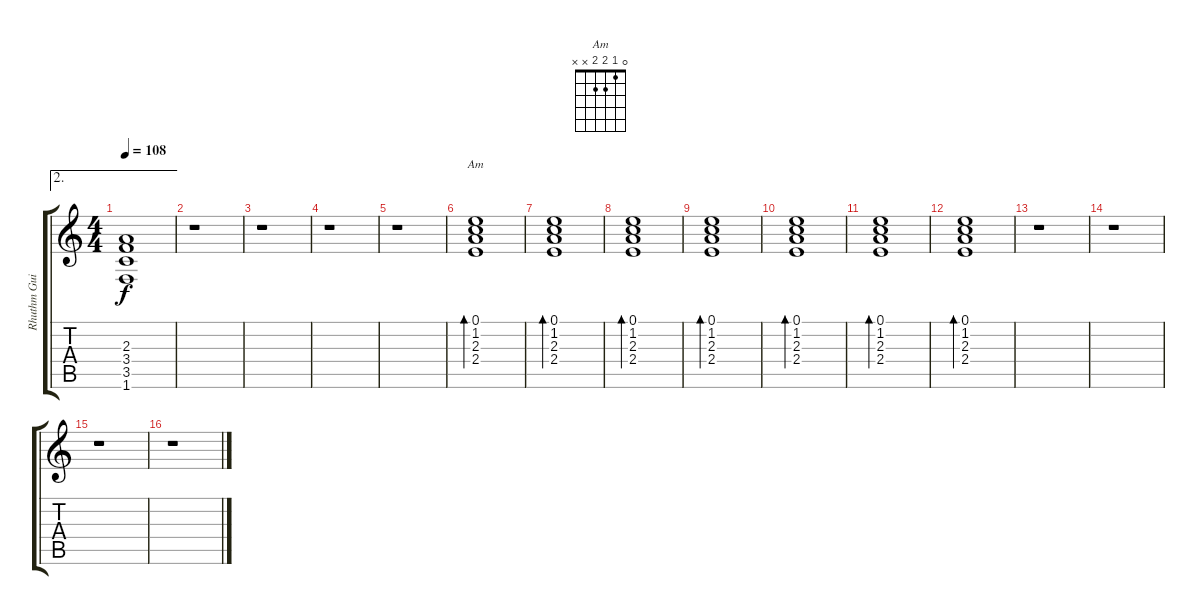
\track ("Rhuthm Guitar" "Rhuthm Gui") {instrument acousticguitarsteel}
\staff {score tabs}
\tuning (E4 B3 G3 D3 A2 E2) {hide}
\chord ("Am" 0 1 2 2 x x)
\ae 2
\ts (4 4)
\tempo 108
\clef g2
\ks c
(2.3 3.4 3.5 1.6).1{dy f} |
r.1 |
r.1 |
r.1 |
r.1 |
(0.1 1.2 2.3 2.4).1{bd 120 ch "Am"} |
(0.1 1.2 2.3 2.4).1{bd 120} |
(0.1 1.2 2.3 2.4).1{bd 120} |
(0.1 1.2 2.3 2.4).1{bd 120} |
(0.1 1.2 2.3 2.4).1{bd 120} |
(0.1 1.2 2.3 2.4).1{bd 120} |
(0.1 1.2 2.3 2.4).1{bd 120} |
r.1 |
r.1 |
r.1 |
r.1
